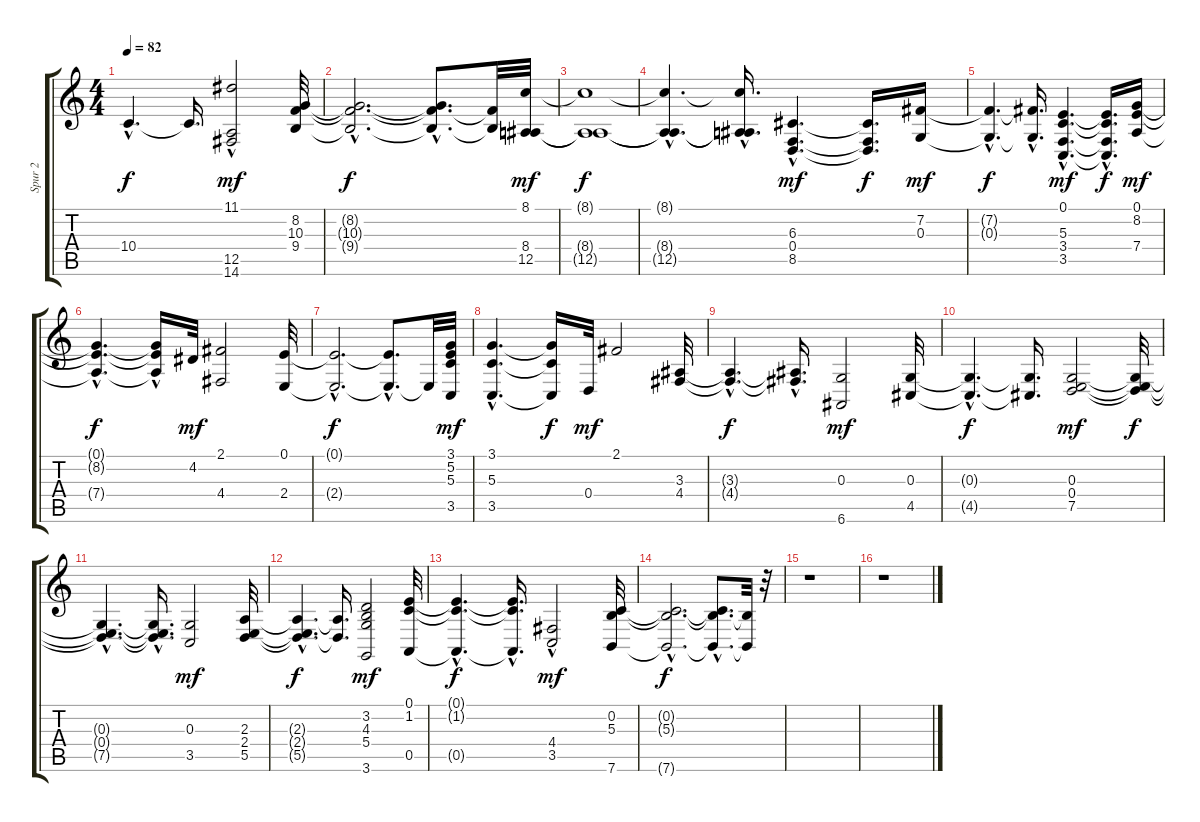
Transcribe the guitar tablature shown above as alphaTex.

\track ("Spur 2" "Spur 2") {instrument stringensemble2}
\staff {score tabs}
\tuning (E4 B3 G3 D3 A2 E2) {hide}
\ts (4 4)
\tempo 82
\clef g2
\ks c
10.4{hac t}.4{d dy f} 10.4{t}.16{d} (11.1 12.5{hac} 14.6).2{dy mf} (8.2 10.3 9.4).32 |
(8.2{hac t} 10.3{hac t} 9.4{hac t}).2{d dy f} (8.2{hac t} 10.3{hac t} 9.4{hac t}).8{d} (10.3{t} 9.4{t}).32 (8.1 8.4 12.5).32{dy mf} |
(8.1{t} 8.4{t} 12.5{t}).1{dy f} |
(8.1{hac t} 8.4{hac t} 12.5{hac t}).4{d} (8.1{t} 8.4{t} 12.5{hac t}).16{d} (6.3{hac} 0.4{hac} 8.5{hac}).4{d dy mf} (6.3{t} 0.4{t} 8.5{t}).16{d dy f} (7.2 0.3).16{dy mf} |
(7.2{hac t} 0.3{hac t}).4{d dy f} (7.2{t} 0.3{hac t}).16{d} (0.1{hac} 5.3{hac} 3.4{hac} 3.5{hac}).4{d dy mf} (0.1{hac t} 5.3{t} 3.4{hac t} 3.5{t}).16{d dy f} (0.1 8.2 7.4).16{dy mf} |
(0.1{hac t} 8.2{hac t} 7.4{hac t}).4{d dy f} (0.1{hac t} 8.2{hac t} 7.4{hac t}).16 4.2.32{dy mf} (2.1 4.4).2 (0.1 2.4).32 |
(0.1{hac t} 2.4{hac t}).2{d dy f} (0.1{t} 2.4{hac t}).8{d} 2.4{t}.32 (3.1 5.2 5.3 3.5).32{dy mf} |
(3.1{hac} 5.3{hac} 3.5{hac}).4{d volume 10 balance 8 instrument stringensemble2} (3.1{t} 5.3{t} 3.5{t}).16{dy f} 0.4.32{dy mf} 2.1.2 (3.3 4.4).32 |
(3.3{hac t} 4.4{hac t}).4{d dy f} (3.3{hac t} 4.4{hac t}).16{d} (0.3 6.6).2{dy mf} (0.3 4.5).32 |
(0.3{hac t} 4.5{hac t}).4{d dy f} (0.3{t} 4.5{t}).16{d} (0.3 0.4 7.5).2{dy mf} (0.3{t} 0.4{t} 7.5{t}).32{dy f} |
(0.3{hac t} 0.4{hac t} 7.5{hac t}).4{d} (0.3{t} 0.4{hac t} 7.5{t}).16{d} (0.3 3.5).2{dy mf} (2.3 2.4 5.5).32 |
(2.3{hac t} 2.4{hac t} 5.5{hac t}).4{d dy f} (2.3{t} 5.5{t}).16{d} (3.2 4.3 5.4 3.6).2{dy mf} (0.1 1.2 0.5).32 |
(0.1{hac t} 1.2{hac t} 0.5{hac t}).4{d dy f} (0.1{t} 1.2{t} 0.5{hac t}).16{d} (4.4 3.5{hac}).2{dy mf} (0.2 5.3 7.6).32 |
(0.2{hac t} 5.3{hac t} 7.6{hac t}).2{d dy f} (0.2{hac t} 5.3{hac t} 7.6{hac t}).8{d} (0.2{t} 7.6{t}).32 r.32 |
r.1 |
r.1
